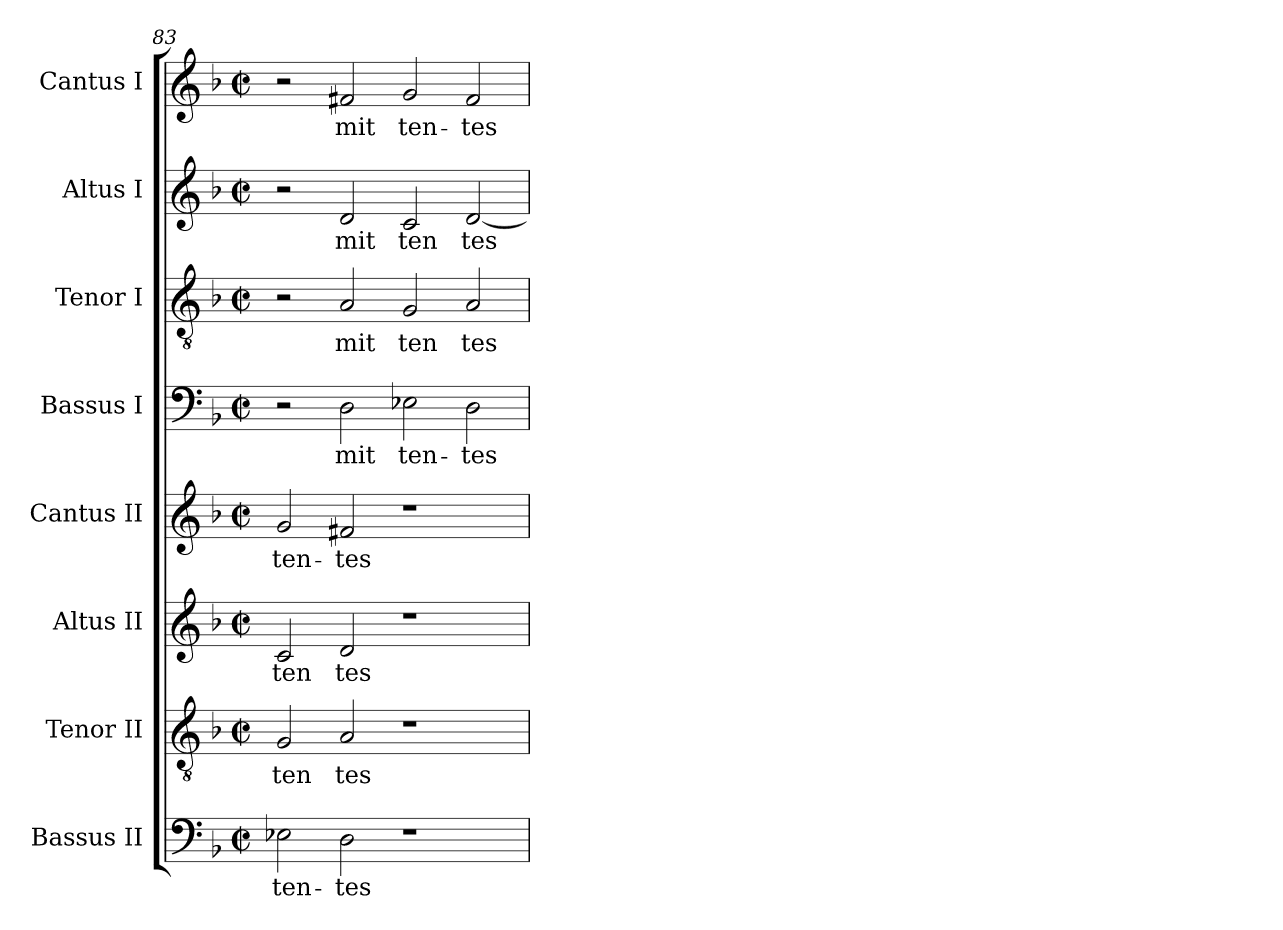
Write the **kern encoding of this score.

**kern	**text	**kern	**text	**kern	**text	**kern	**text	**kern	**text	**kern	**text	**kern	**text	**kern	**text
*part8	*part8	*part7	*part7	*part6	*part6	*part5	*part5	*part4	*part4	*part3	*part3	*part2	*part2	*part1	*part1
*staff8	*staff8	*staff7	*staff7	*staff6	*staff6	*staff5	*staff5	*staff4	*staff4	*staff3	*staff3	*staff2	*staff2	*staff1	*staff1
*I"Bassus II	*	*I"Tenor II	*	*I"Altus II	*	*I"Cantus II	*	*I"Bassus I	*	*I"Tenor I	*	*I"Altus I	*	*I"Cantus I	*
*I'Bassus II	*	*I'Tenor II	*	*I'Altus II	*	*I'Cantus II	*	*I'Bassus I	*	*I'Tenor I	*	*I'Altus I	*	*I'Cantus I	*
*clefF4	*	*clefGv2	*	*clefG2	*	*clefG2	*	*clefF4	*	*clefGv2	*	*clefG2	*	*clefG2	*
*k[b-]	*	*k[b-]	*	*k[b-]	*	*k[b-]	*	*k[b-]	*	*k[b-]	*	*k[b-]	*	*k[b-]	*
*F:	*	*F:	*	*F:	*	*F:	*	*F:	*	*F:	*	*F:	*	*F:	*
*M2/2	*	*M2/2	*	*M2/2	*	*M2/2	*	*M2/2	*	*M2/2	*	*M2/2	*	*M2/2	*
*met(c|)	*	*met(c|)	*	*met(c|)	*	*met(c|)	*	*met(c|)	*	*met(c|)	*	*met(c|)	*	*met(c|)	*
=83	=83	=83	=83	=83	=83	=83	=83	=83	=83	=83	=83	=83	=83	=83	=83
!	!LO:LY:b:cj	!	!LO:LY:b:cj	!	!LO:LY:b:cj	!	!LO:LY:b:cj	!	!	!	!	!	!	!	!
2E-X\	-ten-	2G/	ten	2c/	ten	2g/	-ten-	2r	.	2r	.	2r	.	2r	.
!	!LO:LY:b:cj	!	!LO:LY:b:cj	!	!LO:LY:b:cj	!	!LO:LY:b:cj	!	!LO:LY:b:cj	!	!LO:LY:b:cj	!	!LO:LY:b:cj	!	!LO:LY:b:cj
2D\	-tes	2A/	tes	2d/	tes	2f#X/	-tes	2D\	mit	2A/	mit	2d/	mit	2f#X/	mit
!	!	!	!	!	!	!	!	!	!LO:LY:b:cj	!	!LO:LY:b:cj	!	!LO:LY:b:cj	!	!LO:LY:b:cj
1r	.	1r	.	1r	.	1r	.	2E-X\	ten-	2G/	ten	2c/	ten	2g/	ten-
!	!	!	!	!	!	!	!	!	!LO:LY:b:cj	!	!LO:LY:b:cj	!	!LO:LY:b:cj	!	!LO:LY:b:cj
.	.	.	.	.	.	.	.	2D\	-tes	2A/	tes	[<2d/	tes	2f#/	-tes
=	=	=	=	=	=	=	=	=	=	=	=	=	=	=	=
*-	*-	*-	*-	*-	*-	*-	*-	*-	*-	*-	*-	*-	*-	*-	*-
